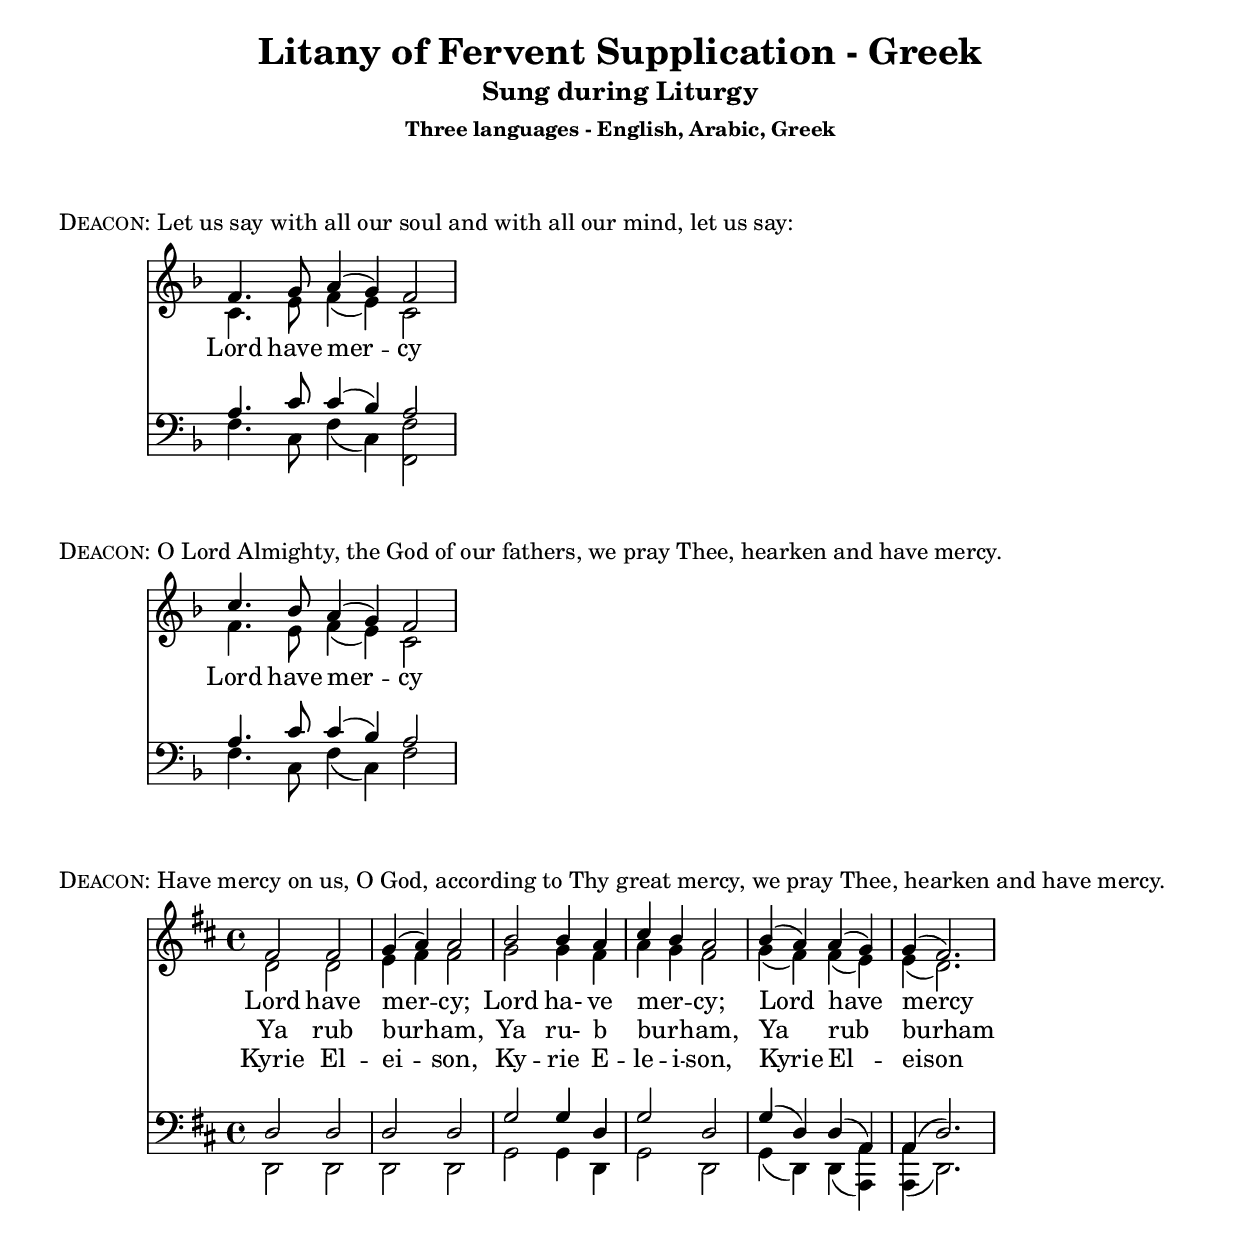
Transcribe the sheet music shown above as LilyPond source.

\version "2.18.2"
\header {
  title = "Litany of Fervent Supplication - Greek"
  subtitle = "Sung during Liturgy"
  subsubtitle = "Three languages - English, Arabic, Greek"
}
\markup{\vspace #2 }
LordHaveMercy = \lyricmode {Lord have mer -- cy }

LordHaveMercyOneSoprano = \relative f'  { f4. g8 a4( g)   f2 }  
LordHaveMercyOneAlto    = \relative c'  { c4. e8 f4( e)   c2 } 
LordHaveMercyOneTenor   = \relative c'  { a4. c8 c4( bes) a2 } 
LordHaveMercyOneBass    = \relative c   { f4. c8 f4( c) <<f2 f,>> } 
                   
LordHaveMercyTwoSoprano = \relative c'' { c4. bes8 a4( g)   f2  }
LordHaveMercyTwoAlto    = \relative g'  { f4. e8   f4( e)   c2  }
LordHaveMercyTwoTenor   = \relative c'  { a4. c8   c4( bes) a2  }
LordHaveMercyTwoBass    = \relative f   { f4. c8   f4( c)   f2  }

LordHaveMercyOneLyrics = \context Lyrics = LordHaveMercy \lyricsto SopranoOne \LordHaveMercy
LordHaveMercyTwoLyrics = \context Lyrics = LordHaveMercy \lyricsto SopranoTwo \LordHaveMercy

\markup{\smallCaps{Deacon:}\override #'(line-width . 90)
        Let us say with all our soul and with all our mind, let us say:
}


\score { <<
      %Start of Treble
      \new Staff = "LordHaveMercyOneWomen"  <<
        \clef treble { \key f \major}
         % Cheating with the time signurature here to remove auto measures
        { \once \override Staff.TimeSignature #'stencil = ##f  \time 6/4 }
        \new Voice = "SopranoOne"  { \voiceOne \LordHaveMercyOneSoprano } 
        \new Voice = "AltoOne"     { \voiceTwo \LordHaveMercyOneAlto } 
    >>
      \new Lyrics = Lyrics \LordHaveMercyOneLyrics
      %Start of Bass
      \new Staff = "LordHaveMercyOneMen"  <<
        \clef bass { \key f \major}
         % Cheating with the time signurature here to remove auto measures
        { \once \override Staff.TimeSignature #'stencil = ##f  \time 6/4 }
        \new Voice = "TenorOne"  { \voiceOne \LordHaveMercyOneTenor } 
        \new Voice = "BassOne"   { \voiceTwo \LordHaveMercyOneBass } 
    >>
  >>
}

\markup{\smallCaps{Deacon:}\override #'(line-width . 90)
        O Lord Almighty, the God of our fathers, we pray Thee, hearken and have mercy.
}

\score { <<
      %Start of Treble
      \new Staff = "LordHaveMercyTwo" << 
        \clef treble { \key f \major}
         % Cheating with the time signurature here to remove auto measures
        { \once \override Staff.TimeSignature #'stencil = ##f  \time 6/4 }
        \new Voice = "SopranoTwo"  { \voiceOne \LordHaveMercyTwoSoprano } 
        \new Voice = "MelodyTwo"  { \voiceTwo \LordHaveMercyTwoAlto } 
      \new Lyrics = Lyrics \LordHaveMercyTwoLyrics
      %Start of Bass
      \new Staff = "LordHaveMercyOneMen"  <<
        \clef bass { \key f \major}
         % Cheating with the time signurature here to remove auto measures
        { \once \override Staff.TimeSignature #'stencil = ##f  \time 6/4 }
        \new Voice = "TenorTwo"  { \voiceOne \LordHaveMercyTwoTenor } 
        \new Voice = "BassTwo"   { \voiceTwo \LordHaveMercyTwoBass } 
    >>
    >>
  >>
}

\markup{\smallCaps{Deacon:}\override #'(line-width . 90)
        Have mercy on us, O God, according to Thy great mercy, we pray Thee, hearken and have mercy.
}
\version "2.18.0"

Soprano = \relative f'{fis2  fis2  g4(a)  a2   b2    b4  a    cis4  b  a2     b4(a)  a( g) g(fis2.) }
Alto    = \relative d'{d2    d     e4 fis fis2 g2    g4  fis  a4    g  fis2   g4(fis) fis(e) e(d2.) }
                     
English = \lyricmode  {Lord  have  mer -- cy;  Lord  ha- ve   mer -- _ cy;    Lord   have   mercy   }
Arabic  = \lyricmode  {Ya    rub   bur -- ham, Ya    ru- b    bur -- _ ham,   Ya     rub    burham  }
Greek   = \lyricmode  {Kyrie El -- ei --  son, Ky -- rie E -- le -- i -- son, Kyrie  El --  eison   }

Tenor   = \relative d {d2    d     d      d    g     g4  d    g2       d      g4(d)  d(a)   a(d2.)  }
Bass    = \relative d,{d2    d     d      d    g     g4  d    g2       d      g4(d)  d( << a a') >>
                       << a a,( >> d2.) }

EnglishLyrics = \context Lyrics = MelodyAndIsonEnglish \lyricsto Soprano \English
ArabicLyrics  = \context Lyrics = MelodyAndIsonArabic \lyricsto Soprano \Arabic
GreekLyrics   = \context Lyrics = MelodyAndIsonGreek \lyricsto Soprano \Greek

\score { <<
      %Start of Staff
      \new Staff = "Women"  <<
        \clef treble 
        { \key d \major}
        { \time 4/4 }
        \new Voice = "Soprano" { \voiceOne \Soprano }
        \new Voice = "Alto"    { \voiceTwo \Alto }
    >>
    
    \new Lyrics = melody
    \EnglishLyrics
    \ArabicLyrics
    \GreekLyrics
    
      \new Staff = "Men"  <<
        \clef bass 
        { \key d \major}
        { \time 4/4 }
        \new Voice = "Tenor"  { \voiceOne \Tenor }
        \new Voice = "Bass"   { \voiceTwo \Bass} 
    >>
  >>
}






